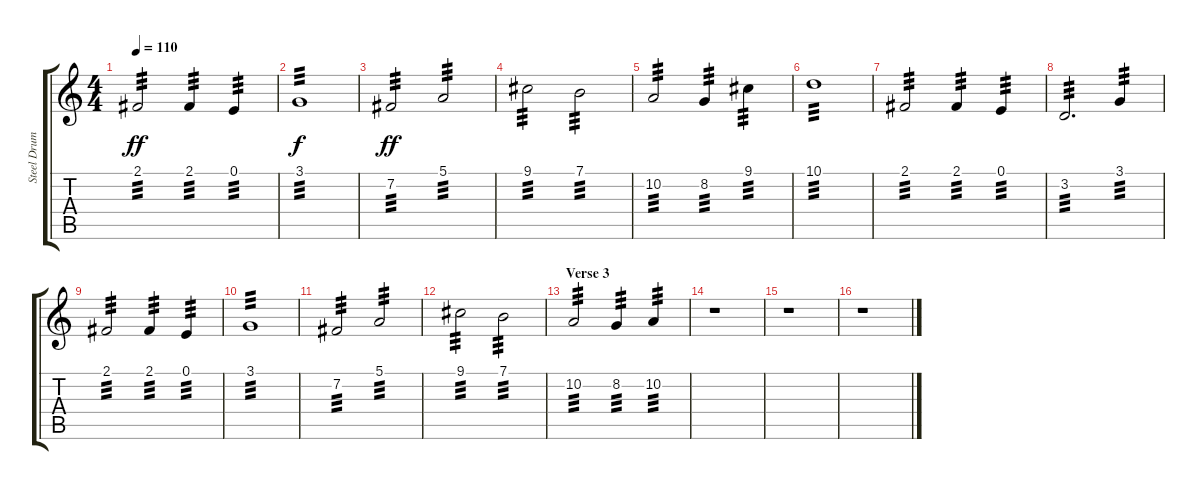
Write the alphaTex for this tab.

\track ("Steel Drums" "Steel Drum") {instrument steeldrums}
\staff {score tabs}
\tuning (E4 B3 G3 D3 A2 E2) {hide}
\ts (4 4)
\tempo 110
\clef g2
\ks c
2.1.2{tp 3 dy ff} 2.1.4{tp 3} 0.1.4{tp 3} |
3.1.1{tp 3 dy f} |
7.2.2{tp 3 dy ff} 5.1.2{tp 3} |
9.1.2{tp 3} 7.1.2{tp 3} |
10.2.2{tp 3} 8.2.4{tp 3} 9.1.4{tp 3} |
10.1.1{tp 3} |
2.1.2{tp 3} 2.1.4{tp 3} 0.1.4{tp 3} |
3.2.2{d tp 3} 3.1.4{tp 3} |
2.1.2{tp 3} 2.1.4{tp 3} 0.1.4{tp 3} |
3.1.1{tp 3} |
7.2.2{tp 3} 5.1.2{tp 3} |
9.1.2{tp 3} 7.1.2{tp 3} |
\section ("" "Verse 3")
10.2.2{tp 3} 8.2.4{tp 3} 10.2.4{tp 3} |
r.1 |
r.1 |
r.1
